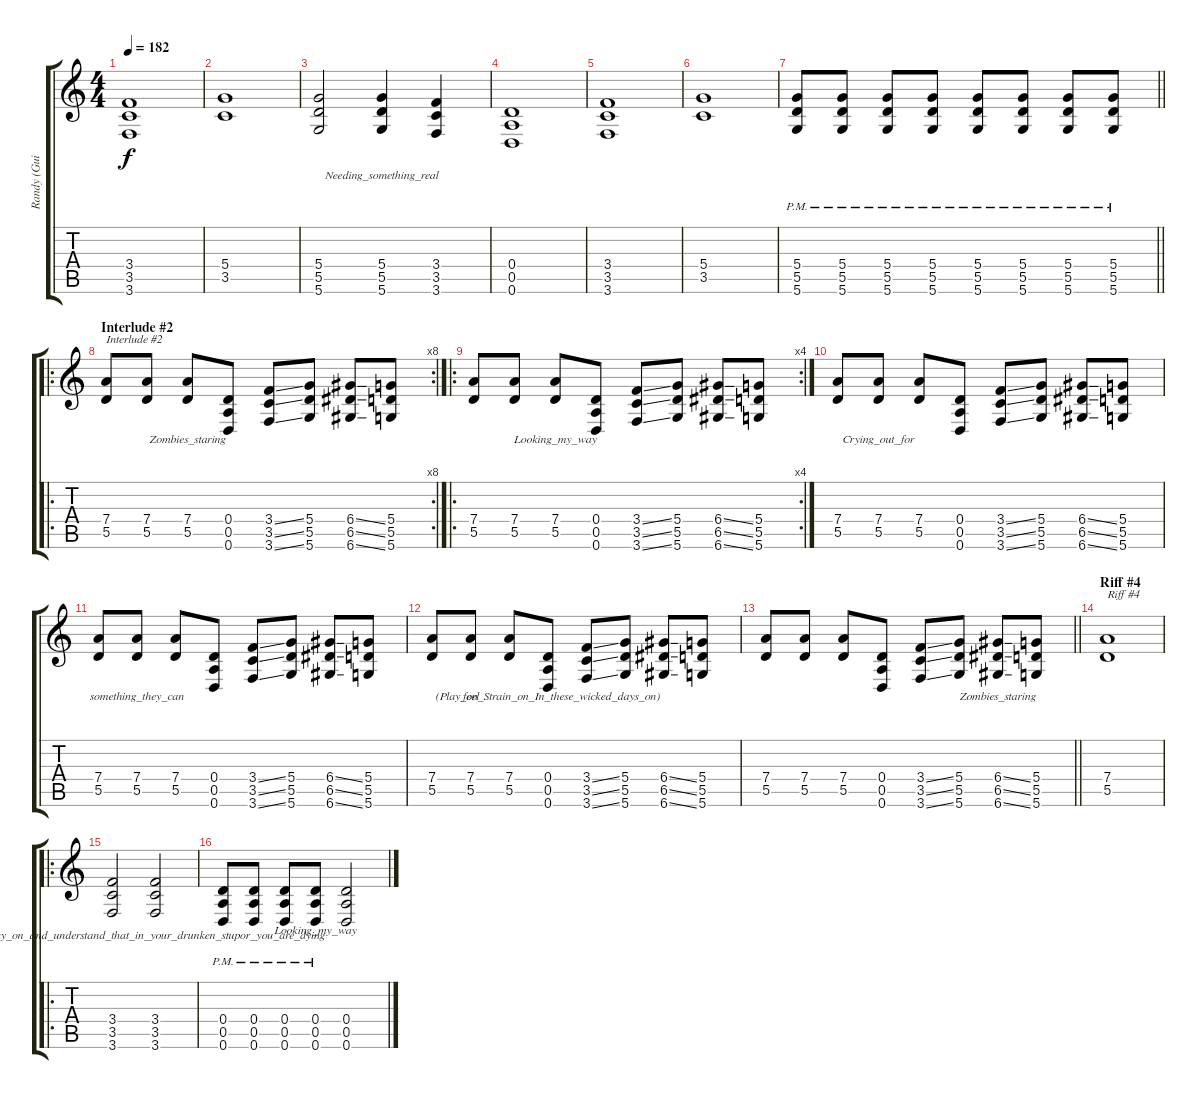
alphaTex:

\track ("Randy (Guitar) + Lyrics" "Randy (Gui") {instrument overdrivenguitar}
\staff {score tabs}
\tuning (E4 B3 G3 D3 A2 D2) {hide}
\ts (4 4)
\tempo 182
\clef g2
\ks c
(3.4 3.5 3.6).1{lyrics (0 "") lyrics (1 "") lyrics (2 "") lyrics (3 "") lyrics (4 "") dy f} |
(5.4 3.5).1{lyrics (0 "") lyrics (1 "") lyrics (2 "") lyrics (3 "") lyrics (4 "")} |
(5.4 5.5 5.6).2{lyrics (0 "") lyrics (1 "") lyrics (2 "") lyrics (3 "") lyrics (4 "")} (5.4 5.5 5.6).4{lyrics (0 "Needing_something_real") lyrics (1 "") lyrics (2 "") lyrics (3 "") lyrics (4 "")} (3.4 3.5 3.6).4{lyrics (0 "") lyrics (1 "") lyrics (2 "") lyrics (3 "") lyrics (4 "")} |
(0.4 0.5 0.6).1{lyrics (0 "") lyrics (1 "") lyrics (2 "") lyrics (3 "") lyrics (4 "")} |
(3.4 3.5 3.6).1{lyrics (0 "") lyrics (1 "") lyrics (2 "") lyrics (3 "") lyrics (4 "")} |
(5.4 3.5).1{lyrics (0 "") lyrics (1 "") lyrics (2 "") lyrics (3 "") lyrics (4 "")} |
\barLineRight lightlight
(5.4{pm} 5.5{pm} 5.6{pm}).8{lyrics (0 "") lyrics (1 "") lyrics (2 "") lyrics (3 "") lyrics (4 "")} (5.4{pm} 5.5{pm} 5.6{pm}).8{lyrics (0 "") lyrics (1 "") lyrics (2 "") lyrics (3 "") lyrics (4 "")} (5.4{pm} 5.5{pm} 5.6{pm}).8{lyrics (0 "") lyrics (1 "") lyrics (2 "") lyrics (3 "") lyrics (4 "")} (5.4{pm} 5.5{pm} 5.6{pm}).8{lyrics (0 "") lyrics (1 "") lyrics (2 "") lyrics (3 "") lyrics (4 "")} (5.4{pm} 5.5{pm} 5.6{pm}).8{lyrics (0 "") lyrics (1 "") lyrics (2 "") lyrics (3 "") lyrics (4 "")} (5.4{pm} 5.5{pm} 5.6{pm}).8{lyrics (0 "") lyrics (1 "") lyrics (2 "") lyrics (3 "") lyrics (4 "")} (5.4{pm} 5.5{pm} 5.6{pm}).8{lyrics (0 "") lyrics (1 "") lyrics (2 "") lyrics (3 "") lyrics (4 "")} (5.4{pm} 5.5{pm} 5.6{pm}).8{lyrics (0 "") lyrics (1 "") lyrics (2 "") lyrics (3 "") lyrics (4 "")} |
\ro
\rc 8
\section ("" "Interlude #2")
(7.4 5.5).8{txt "Interlude #2" lyrics (0 "") lyrics (1 "") lyrics (2 "") lyrics (3 "") lyrics (4 "")} (7.4 5.5).8{lyrics (0 "") lyrics (1 "") lyrics (2 "") lyrics (3 "") lyrics (4 "")} (7.4 5.5).8{lyrics (0 "Zombies_staring") lyrics (1 "") lyrics (2 "") lyrics (3 "") lyrics (4 "")} (0.4 0.5 0.6).8{lyrics (0 "") lyrics (1 "") lyrics (2 "") lyrics (3 "") lyrics (4 "")} (3.4{ss} 3.5{ss} 3.6{ss}).8{lyrics (0 "") lyrics (1 "") lyrics (2 "") lyrics (3 "") lyrics (4 "")} (5.4 5.5 5.6).8{lyrics (0 "") lyrics (1 "") lyrics (2 "") lyrics (3 "") lyrics (4 "")} (6.4{ss} 6.5{ss} 6.6{ss}).8{lyrics (0 "") lyrics (1 "") lyrics (2 "") lyrics (3 "") lyrics (4 "")} (5.4 5.5 5.6).8{lyrics (0 "") lyrics (1 "") lyrics (2 "") lyrics (3 "") lyrics (4 "")} |
\ro
\rc 4
(7.4 5.5).8{lyrics (0 "") lyrics (1 "") lyrics (2 "") lyrics (3 "") lyrics (4 "")} (7.4 5.5).8{lyrics (0 "") lyrics (1 "") lyrics (2 "") lyrics (3 "") lyrics (4 "")} (7.4 5.5).8{lyrics (0 "Looking_my_way") lyrics (1 "") lyrics (2 "") lyrics (3 "") lyrics (4 "")} (0.4 0.5 0.6).8{lyrics (0 "") lyrics (1 "") lyrics (2 "") lyrics (3 "") lyrics (4 "")} (3.4{ss} 3.5{ss} 3.6{ss}).8{lyrics (0 "") lyrics (1 "") lyrics (2 "") lyrics (3 "") lyrics (4 "")} (5.4 5.5 5.6).8{lyrics (0 "") lyrics (1 "") lyrics (2 "") lyrics (3 "") lyrics (4 "")} (6.4{ss} 6.5{ss} 6.6{ss}).8{lyrics (0 "") lyrics (1 "") lyrics (2 "") lyrics (3 "") lyrics (4 "")} (5.4 5.5 5.6).8{lyrics (0 "") lyrics (1 "") lyrics (2 "") lyrics (3 "") lyrics (4 "")} |
(7.4 5.5).8{lyrics (0 "") lyrics (1 "") lyrics (2 "") lyrics (3 "") lyrics (4 "")} (7.4 5.5).8{lyrics (0 "Crying_out_for") lyrics (1 "") lyrics (2 "") lyrics (3 "") lyrics (4 "")} (7.4 5.5).8{lyrics (0 "") lyrics (1 "") lyrics (2 "") lyrics (3 "") lyrics (4 "")} (0.4 0.5 0.6).8{lyrics (0 "") lyrics (1 "") lyrics (2 "") lyrics (3 "") lyrics (4 "")} (3.4{ss} 3.5{ss} 3.6{ss}).8{lyrics (0 "") lyrics (1 "") lyrics (2 "") lyrics (3 "") lyrics (4 "")} (5.4 5.5 5.6).8{lyrics (0 "") lyrics (1 "") lyrics (2 "") lyrics (3 "") lyrics (4 "")} (6.4{ss} 6.5{ss} 6.6{ss}).8{lyrics (0 "") lyrics (1 "") lyrics (2 "") lyrics (3 "") lyrics (4 "")} (5.4 5.5 5.6).8{lyrics (0 "") lyrics (1 "") lyrics (2 "") lyrics (3 "") lyrics (4 "")} |
(7.4 5.5).8{lyrics (0 "") lyrics (1 "") lyrics (2 "") lyrics (3 "") lyrics (4 "")} (7.4 5.5).8{lyrics (0 "something_they_can") lyrics (1 "") lyrics (2 "") lyrics (3 "") lyrics (4 "")} (7.4 5.5).8{lyrics (0 "") lyrics (1 "") lyrics (2 "") lyrics (3 "") lyrics (4 "")} (0.4 0.5 0.6).8{lyrics (0 "") lyrics (1 "") lyrics (2 "") lyrics (3 "") lyrics (4 "")} (3.4{ss} 3.5{ss} 3.6{ss}).8{lyrics (0 "") lyrics (1 "") lyrics (2 "") lyrics (3 "") lyrics (4 "")} (5.4 5.5 5.6).8{lyrics (0 "") lyrics (1 "") lyrics (2 "") lyrics (3 "") lyrics (4 "")} (6.4{ss} 6.5{ss} 6.6{ss}).8{lyrics (0 "") lyrics (1 "") lyrics (2 "") lyrics (3 "") lyrics (4 "")} (5.4 5.5 5.6).8{lyrics (0 "") lyrics (1 "") lyrics (2 "") lyrics (3 "") lyrics (4 "")} |
(7.4 5.5).8{lyrics (0 "") lyrics (1 "") lyrics (2 "") lyrics (3 "") lyrics (4 "")} (7.4 5.5).8{lyrics (0 "feel") lyrics (1 "") lyrics (2 "") lyrics (3 "") lyrics (4 "")} (7.4 5.5).8{lyrics (0 "") lyrics (1 "") lyrics (2 "") lyrics (3 "") lyrics (4 "")} (0.4 0.5 0.6).8{lyrics (0 "(Play_on_Strain_on_In_these_wicked_days_on)") lyrics (1 "") lyrics (2 "") lyrics (3 "") lyrics (4 "")} (3.4{ss} 3.5{ss} 3.6{ss}).8{lyrics (0 "") lyrics (1 "") lyrics (2 "") lyrics (3 "") lyrics (4 "")} (5.4 5.5 5.6).8{lyrics (0 "") lyrics (1 "") lyrics (2 "") lyrics (3 "") lyrics (4 "")} (6.4{ss} 6.5{ss} 6.6{ss}).8{lyrics (0 "") lyrics (1 "") lyrics (2 "") lyrics (3 "") lyrics (4 "")} (5.4 5.5 5.6).8{lyrics (0 "") lyrics (1 "") lyrics (2 "") lyrics (3 "") lyrics (4 "")} |
\barLineRight lightlight
(7.4 5.5).8{lyrics (0 "") lyrics (1 "") lyrics (2 "") lyrics (3 "") lyrics (4 "")} (7.4 5.5).8{lyrics (0 "") lyrics (1 "") lyrics (2 "") lyrics (3 "") lyrics (4 "")} (7.4 5.5).8{lyrics (0 "") lyrics (1 "") lyrics (2 "") lyrics (3 "") lyrics (4 "")} (0.4 0.5 0.6).8{lyrics (0 "") lyrics (1 "") lyrics (2 "") lyrics (3 "") lyrics (4 "")} (3.4{ss} 3.5{ss} 3.6{ss}).8{lyrics (0 "") lyrics (1 "") lyrics (2 "") lyrics (3 "") lyrics (4 "")} (5.4 5.5 5.6).8{lyrics (0 "") lyrics (1 "") lyrics (2 "") lyrics (3 "") lyrics (4 "")} (6.4{ss} 6.5{ss} 6.6{ss}).8{lyrics (0 "Zombies_staring") lyrics (1 "") lyrics (2 "") lyrics (3 "") lyrics (4 "")} (5.4 5.5 5.6).8{lyrics (0 "") lyrics (1 "") lyrics (2 "") lyrics (3 "") lyrics (4 "")} |
\section ("" "Riff #4")
(7.4 5.5).1{txt "Riff #4" lyrics (0 "") lyrics (1 "") lyrics (2 "") lyrics (3 "") lyrics (4 "")} |
\ro
(3.4 3.5 3.6).2{lyrics (0 "") lyrics (1 "") lyrics (2 "") lyrics (3 "") lyrics (4 "")} (3.4 3.5 3.6).2{lyrics (0 "") lyrics (1 "Play_on_and_understand_that_in_your_drunken_stupor_you_are_dying") lyrics (2 "") lyrics (3 "") lyrics (4 "")} |
(0.4{pm} 0.5{pm} 0.6{pm}).8{lyrics (0 "") lyrics (1 "") lyrics (2 "") lyrics (3 "") lyrics (4 "")} (0.4{pm} 0.5{pm} 0.6{pm}).8{lyrics (0 "") lyrics (1 "") lyrics (2 "") lyrics (3 "") lyrics (4 "")} (0.4{pm} 0.5{pm} 0.6{pm}).8{lyrics (0 "") lyrics (1 "") lyrics (2 "") lyrics (3 "") lyrics (4 "")} (0.4{pm} 0.5{pm} 0.6{pm}).8{lyrics (0 "Looking_my_way") lyrics (1 "") lyrics (2 "") lyrics (3 "") lyrics (4 "")} (0.4 0.5 0.6).2{lyrics (0 "") lyrics (1 "") lyrics (2 "") lyrics (3 "") lyrics (4 "")}
